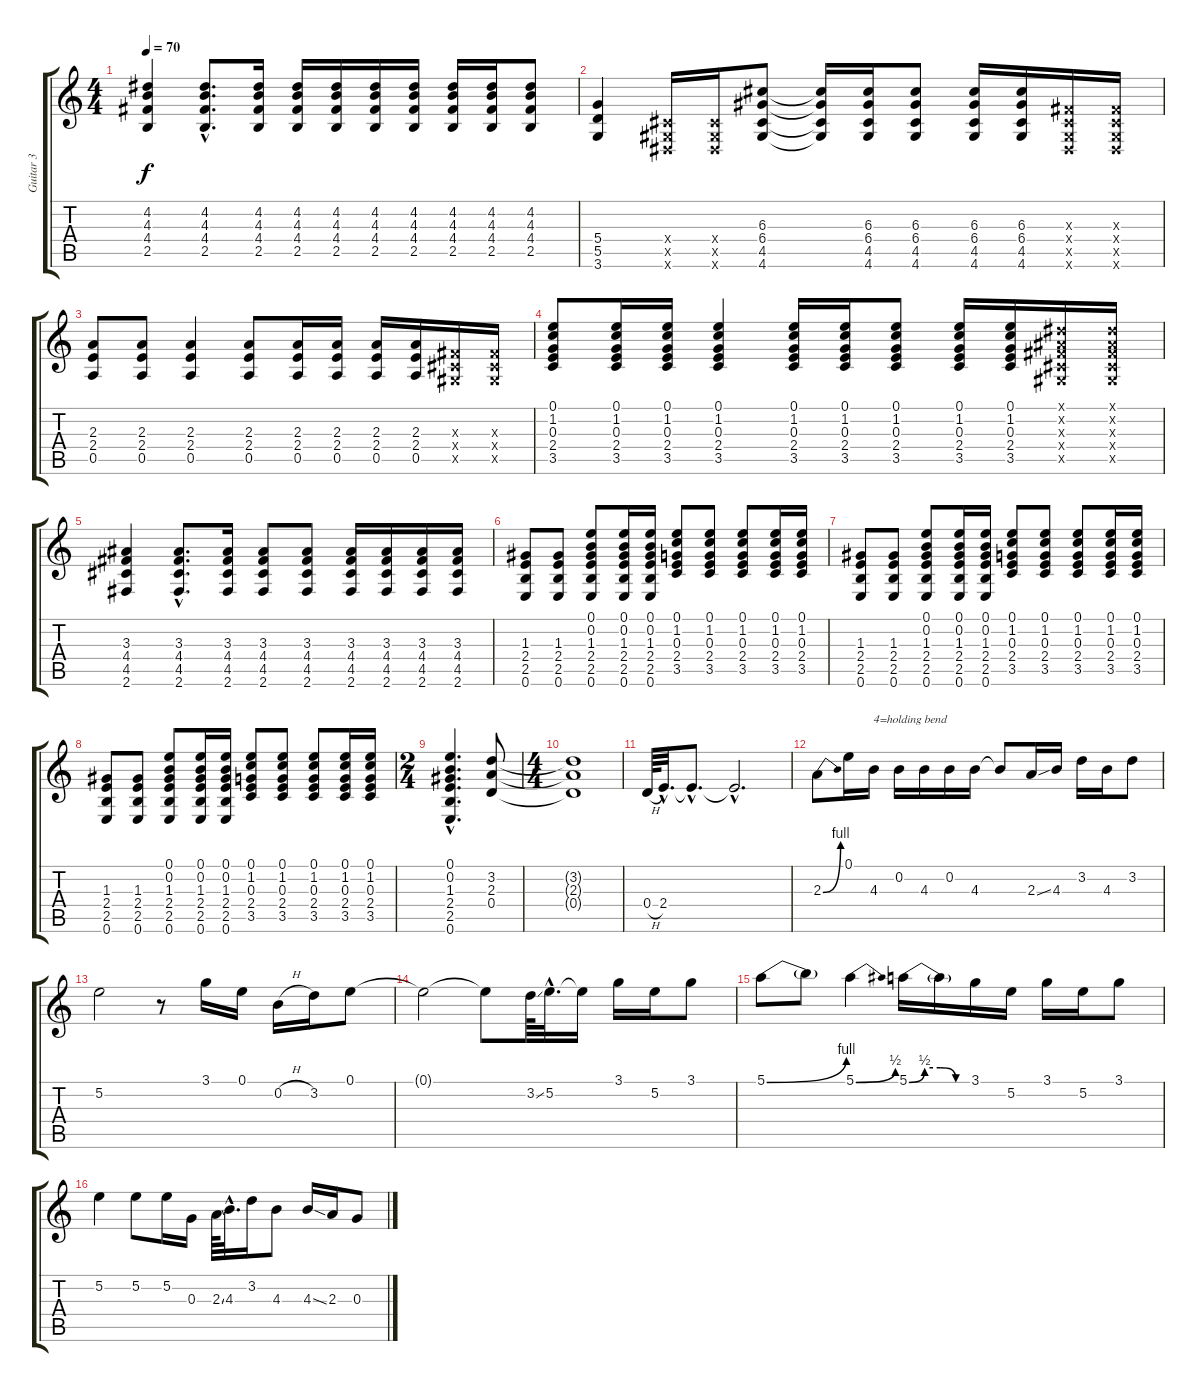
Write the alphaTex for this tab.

\track ("Guitar 3" "Guitar 3") {instrument overdrivenguitar}
\staff {score tabs}
\tuning (E4 B3 G3 D3 A2 E2) {hide}
\ts (4 4)
\tempo 70
\clef g2
\ks c
(4.2 4.3 4.4 2.5).4{dy f} (4.2{hac} 4.3{hac} 4.4{hac} 2.5{hac}).8{d} (4.2 4.3 4.4 2.5).16 (4.2 4.3 4.4 2.5).16 (4.2 4.3 4.4 2.5).16 (4.2 4.3 4.4 2.5).16 (4.2 4.3 4.4 2.5).16 (4.2 4.3 4.4 2.5).16 (4.2 4.3 4.4 2.5).16 (4.2 4.3 4.4 2.5).8 |
(5.4 5.5 3.6).4 (-1.4{x} -1.5{x} -1.6{x}).16 (-1.4{x} -1.5{x} -1.6{x}).16 (6.3 6.4 4.5 4.6).8 (6.3{t} 6.4{t} 4.5{t} 4.6{t}).16 (6.3 6.4 4.5 4.6).16 (6.3 6.4 4.5 4.6).8 (6.3 6.4 4.5 4.6).16 (6.3 6.4 4.5 4.6).16 (-1.3{x} -1.4{x} -1.5{x} -1.6{x}).16 (-1.3{x} -1.4{x} -1.5{x} -1.6{x}).16 |
(2.3 2.4 0.5).8 (2.3 2.4 0.5).8 (2.3 2.4 0.5).4 (2.3 2.4 0.5).8 (2.3 2.4 0.5).16 (2.3 2.4 0.5).16 (2.3 2.4 0.5).16 (2.3 2.4 0.5).16 (-1.3{x} -1.4{x} -1.5{x}).16 (-1.3{x} -1.4{x} -1.5{x}).16 |
(0.1 1.2 0.3 2.4 3.5).8 (0.1 1.2 0.3 2.4 3.5).16 (0.1 1.2 0.3 2.4 3.5).16 (0.1 1.2 0.3 2.4 3.5).4 (0.1 1.2 0.3 2.4 3.5).16 (0.1 1.2 0.3 2.4 3.5).16 (0.1 1.2 0.3 2.4 3.5).8 (0.1 1.2 0.3 2.4 3.5).16 (0.1 1.2 0.3 2.4 3.5).16 (-1.1{x} -1.2{x} -1.3{x} -1.4{x} -1.5{x}).16 (-1.1{x} -1.2{x} -1.3{x} -1.4{x} -1.5{x}).16 |
(3.3 4.4 4.5 2.6).4 (3.3{hac} 4.4{hac} 4.5{hac} 2.6{hac}).8{d} (3.3 4.4 4.5 2.6).16 (3.3 4.4 4.5 2.6).8 (3.3 4.4 4.5 2.6).8 (3.3 4.4 4.5 2.6).16 (3.3 4.4 4.5 2.6).16 (3.3 4.4 4.5 2.6).16 (3.3 4.4 4.5 2.6).16 |
(1.3 2.4 2.5 0.6).8 (1.3 2.4 2.5 0.6).8 (0.1 0.2 1.3 2.4 2.5 0.6).8 (0.1 0.2 1.3 2.4 2.5 0.6).16 (0.1 0.2 1.3 2.4 2.5 0.6).16 (0.1 1.2 0.3 2.4 3.5).8 (0.1 1.2 0.3 2.4 3.5).8 (0.1 1.2 0.3 2.4 3.5).8 (0.1 1.2 0.3 2.4 3.5).16 (0.1 1.2 0.3 2.4 3.5).16 |
(1.3 2.4 2.5 0.6).8 (1.3 2.4 2.5 0.6).8 (0.1 0.2 1.3 2.4 2.5 0.6).8 (0.1 0.2 1.3 2.4 2.5 0.6).16 (0.1 0.2 1.3 2.4 2.5 0.6).16 (0.1 1.2 0.3 2.4 3.5).8 (0.1 1.2 0.3 2.4 3.5).8 (0.1 1.2 0.3 2.4 3.5).8 (0.1 1.2 0.3 2.4 3.5).16 (0.1 1.2 0.3 2.4 3.5).16 |
(1.3 2.4 2.5 0.6).8 (1.3 2.4 2.5 0.6).8 (0.1 0.2 1.3 2.4 2.5 0.6).8 (0.1 0.2 1.3 2.4 2.5 0.6).16 (0.1 0.2 1.3 2.4 2.5 0.6).16 (0.1 1.2 0.3 2.4 3.5).8 (0.1 1.2 0.3 2.4 3.5).8 (0.1 1.2 0.3 2.4 3.5).8 (0.1 1.2 0.3 2.4 3.5).16 (0.1 1.2 0.3 2.4 3.5).16 |
\ts (2 4)
(0.1{hac} 0.2{hac} 1.3{hac} 2.4{hac} 2.5{hac} 0.6{hac}).4{d} (3.2 2.3 0.4).8 |
\ts (4 4)
(3.2{t} 2.3{t} 0.4{t}).1 |
0.4{h}.64 2.4{hac}.32{d} 2.4{hac t}.8{d} 2.4{hac t}.2{d} |
2.3{be (bend 0 0 60 4)}.8 0.1.16 4.3.16{txt "4=holding bend"} 0.2.16 4.3.16 0.2.16 4.3.16 4.3{t}.8 2.3{ss}.16 4.3.16 3.2.16 4.3.16 3.2.8 |
5.2.2 r.8 3.1.16 0.1.16 0.2{h}.16 3.2.16 0.1.8 |
0.1{t}.2 0.1{t}.8 3.2{ss}.64 5.2{hac}.32{d} 5.2{t}.16 3.1.16 5.2.16 3.1.8 |
5.1{be (bend 0 0 60 4)}.8 5.1{t}.8 5.1{be (bend 0 0 60 2)}.4 5.1{be (custom 0 0 15 2 30 2 45 0 60 0)}.16 5.1{t}.16 3.1.16 5.2.16 3.1.16 5.2.16 3.1.8 |
5.2.4 5.2.8 5.2.16 0.3.16 2.3{ss}.64 4.3{hac}.32{d} 3.2.16 4.3.8 4.3{ss}.16 2.3.16 0.3.8
